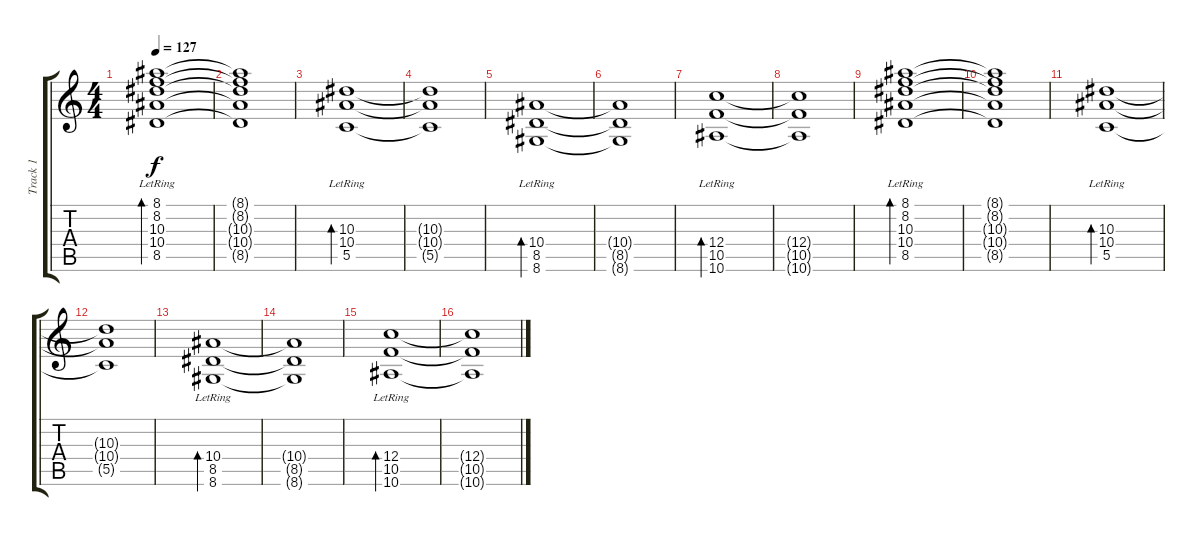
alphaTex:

\track ("Track 1" "Track 1") {instrument electricguitarjazz}
\staff {score tabs}
\tuning (D4 A3 F3 C3 G2 C2) {hide}
\ts (4 4)
\tempo 127
\clef g2
\ks c
(8.1{lr} 8.2{lr} 10.3{lr} 10.4{lr} 8.5{lr}).1{bd 120 dy f} |
(8.1{t} 8.2{t} 10.3{t} 10.4{t} 8.5{t}).1 |
(10.3{lr} 10.4{lr} 5.5{lr}).1{bd 120} |
(10.3{t} 10.4{t} 5.5{t}).1 |
(10.4{lr} 8.5{lr} 8.6{lr}).1{bd 120} |
(10.4{t} 8.5{t} 8.6{t}).1 |
(12.4{lr} 10.5{lr} 10.6{lr}).1{bd 120} |
(12.4{t} 10.5{t} 10.6{t}).1 |
(8.1{lr} 8.2{lr} 10.3{lr} 10.4{lr} 8.5{lr}).1{bd 120} |
(8.1{t} 8.2{t} 10.3{t} 10.4{t} 8.5{t}).1 |
(10.3{lr} 10.4{lr} 5.5{lr}).1{bd 120} |
(10.3{t} 10.4{t} 5.5{t}).1 |
(10.4{lr} 8.5{lr} 8.6{lr}).1{bd 120} |
(10.4{t} 8.5{t} 8.6{t}).1 |
(12.4{lr} 10.5{lr} 10.6{lr}).1{bd 120} |
(12.4{t} 10.5{t} 10.6{t}).1
